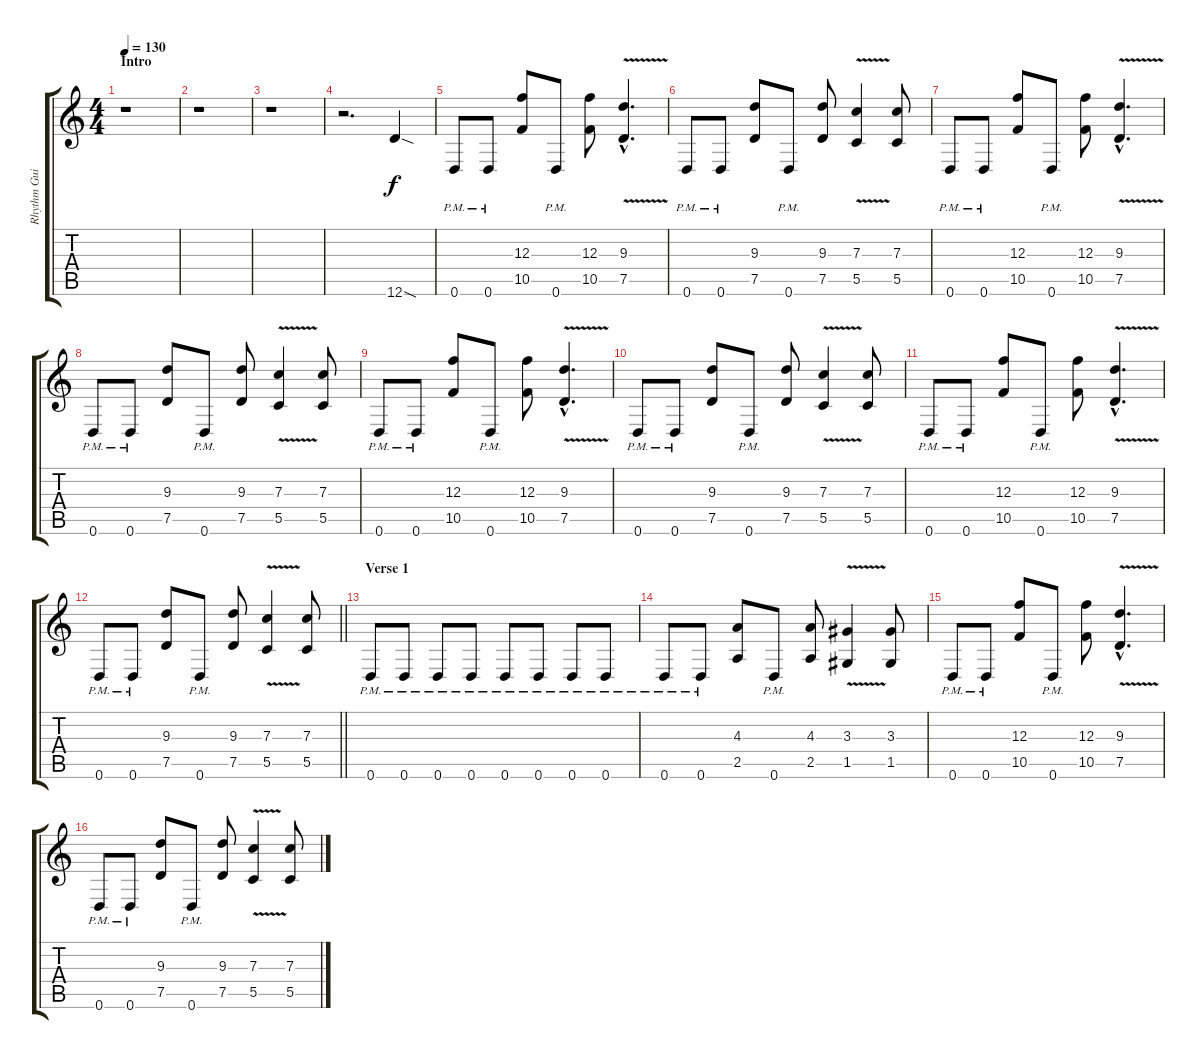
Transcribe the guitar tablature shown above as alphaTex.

\track ("Rhythm Guitar - Right" "Rhythm Gui") {instrument overdrivenguitar}
\staff {score tabs}
\tuning (D4 A3 F3 C3 G2 D2) {hide}
\ts (4 4)
\section ("" "Intro")
\tempo 130
\clef g2
\ks c
r.1{dy f instrument overdrivenguitar} |
r.1 |
r.1 |
r.2{d} 12.6{sod}.4 |
0.6{pm}.8 0.6{pm}.8 (12.3 10.5).8 0.6{pm}.8 (12.3 10.5).8 (9.3{hac} 7.5{v hac}).4{d} |
0.6{pm}.8 0.6{pm}.8 (9.3 7.5).8 0.6{pm}.8 (9.3 7.5).8 (7.3 5.5{v}).4 (7.3 5.5).8 |
0.6{pm}.8 0.6{pm}.8 (12.3 10.5).8 0.6{pm}.8 (12.3 10.5).8 (9.3{hac} 7.5{v hac}).4{d} |
0.6{pm}.8 0.6{pm}.8 (9.3 7.5).8 0.6{pm}.8 (9.3 7.5).8 (7.3 5.5{v}).4 (7.3 5.5).8 |
0.6{pm}.8 0.6{pm}.8 (12.3 10.5).8 0.6{pm}.8 (12.3 10.5).8 (9.3{hac} 7.5{v hac}).4{d} |
0.6{pm}.8 0.6{pm}.8 (9.3 7.5).8 0.6{pm}.8 (9.3 7.5).8 (7.3 5.5{v}).4 (7.3 5.5).8 |
0.6{pm}.8 0.6{pm}.8 (12.3 10.5).8 0.6{pm}.8 (12.3 10.5).8 (9.3{hac} 7.5{v hac}).4{d} |
\barLineRight lightlight
0.6{pm}.8 0.6{pm}.8 (9.3 7.5).8 0.6{pm}.8 (9.3 7.5).8 (7.3 5.5{v}).4 (7.3 5.5).8 |
\section ("" "Verse 1")
0.6{pm}.8 0.6{pm}.8 0.6{pm}.8 0.6{pm}.8 0.6{pm}.8 0.6{pm}.8 0.6{pm}.8 0.6{pm}.8 |
0.6{pm}.8 0.6{pm}.8 (4.3 2.5).8 0.6{pm}.8 (4.3 2.5).8 (3.3 1.5{v}).4 (3.3 1.5).8 |
0.6{pm}.8 0.6{pm}.8 (12.3 10.5).8 0.6{pm}.8 (12.3 10.5).8 (9.3{hac} 7.5{v hac}).4{d} |
0.6{pm}.8 0.6{pm}.8 (9.3 7.5).8 0.6{pm}.8 (9.3 7.5).8 (7.3 5.5{v}).4 (7.3 5.5).8
